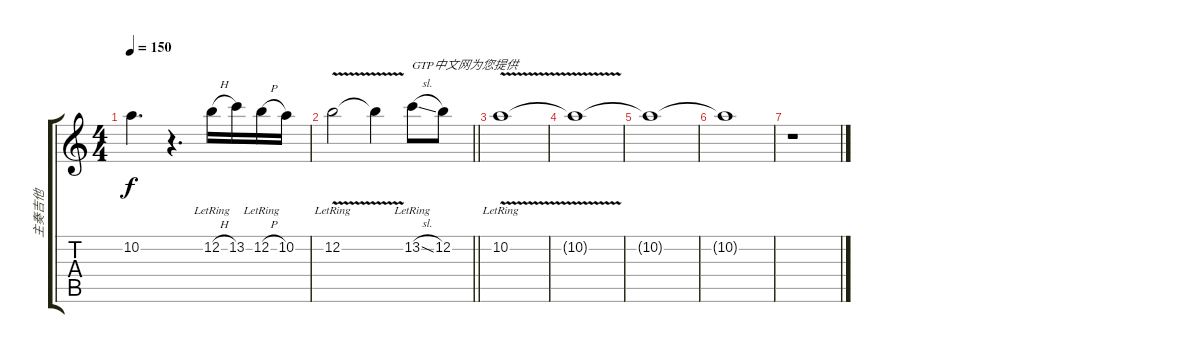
\track ("主奏吉他" "主奏吉他") {instrument overdrivenguitar}
\staff {score tabs}
\tuning (E4 B3 G3 D3 A2 E2) {hide}
\ts (4 4)
\tempo 150
\clef g2
\ks c
10.2{t}.4{d dy f} r.4{d} 12.2{h lr}.16 13.2.16 12.2{h lr}.16 10.2.16 |
\barLineRight lightlight
12.2{v lr}.2 12.2{t}.4 13.2{sl lr}.8{txt "GTP中文网为您提供"} 12.2.8 |
10.2{v lr}.1 |
10.2{t}.1 |
10.2{t}.1 |
10.2{t}.1{txt " "} |
r.1
